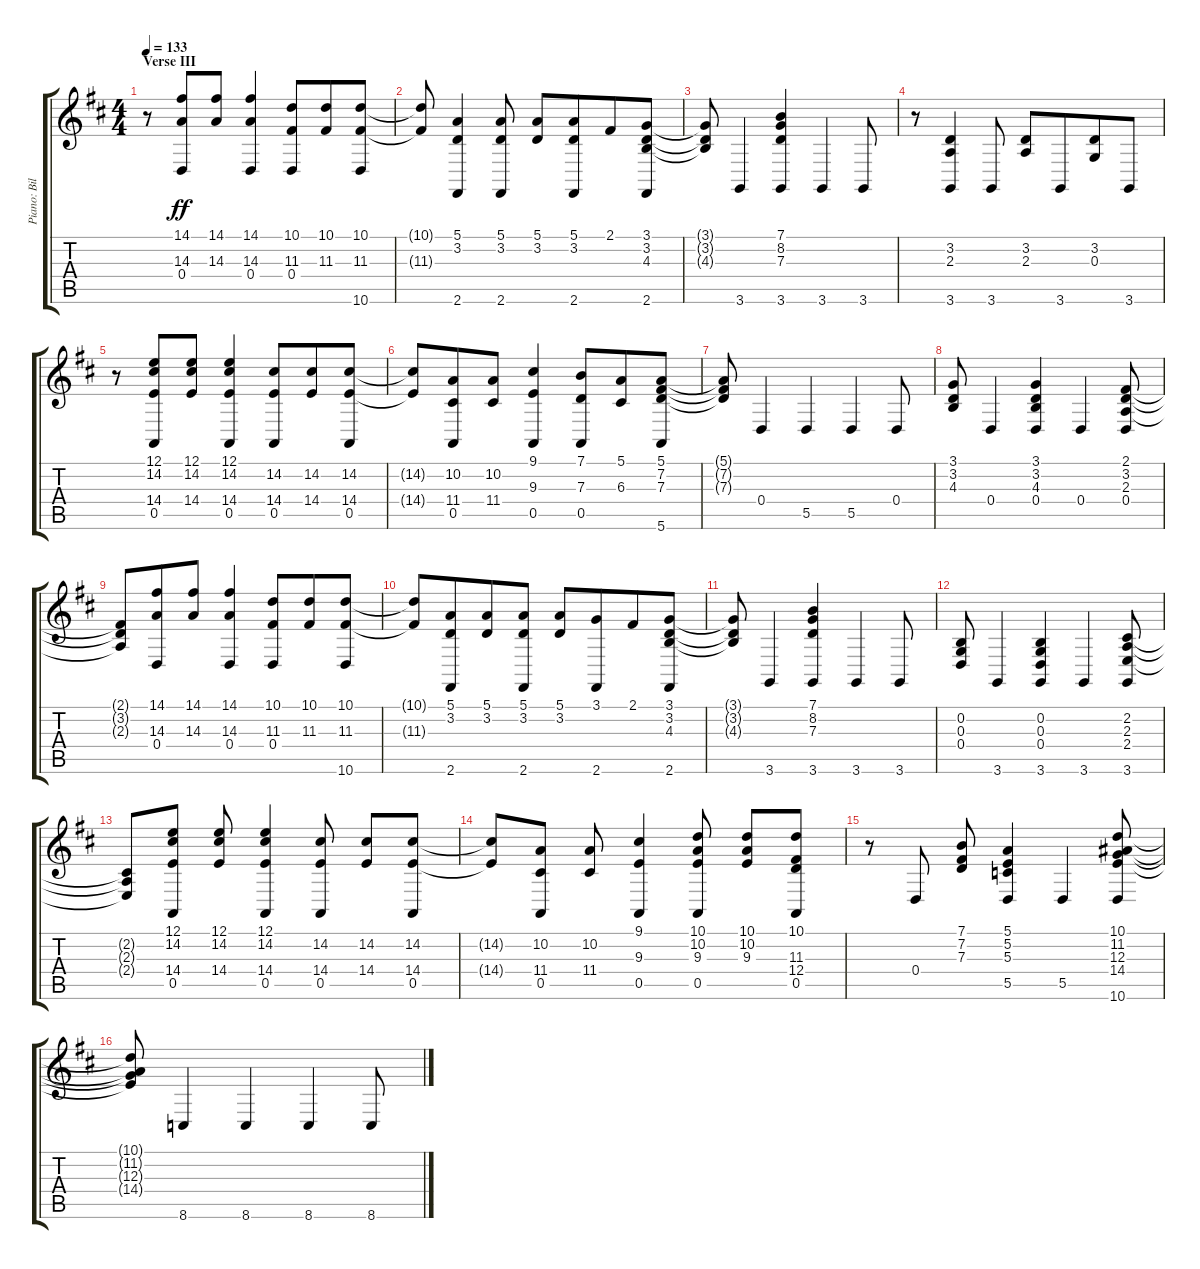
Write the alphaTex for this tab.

\track ("Piano: Billy" "Piano: Bil") {instrument acousticgrandpiano}
\staff {score tabs}
\tuning (E4 B3 G3 D3 A2 E2) {hide}
\ts (4 4)
\section ("" "Verse III")
\tempo 133
\clef g2
\ks d
r.8{dy ff} (14.1 14.3 0.4).8{beam merge} (14.1 14.3).8 (14.1 14.3 0.4).4 (10.1 11.3 0.4).8{beam merge} (10.1 11.3).8 (10.1 11.3 10.6).8 |
(10.1{t} 11.3{t}).8 (5.1 3.2 2.6).4 (5.1 3.2 2.6).8{beam split} (5.1 3.2).8 (5.1 3.2 2.6).8{beam merge} 2.1.8 (3.1 3.2 4.3 2.6).8 |
(3.1{t} 3.2{t} 4.3{t}).8 3.6.4 (7.1 8.2 7.3 3.6).4 3.6.4 3.6.8 |
r.8 (3.2 2.3 3.6).4 3.6.8 (3.2 2.3).8 3.6.8{beam merge} (3.2 0.3).8 3.6.8 |
r.8 (12.1 14.2 14.4 0.5).8{beam merge} (12.1 14.2 14.4).8 (12.1 14.2 14.4 0.5).4 (14.2 14.4 0.5).8{beam merge} (14.2 14.4).8 (14.2 14.4 0.5).8 |
(14.2{t} 14.4{t}).8 (10.2 11.4 0.5).8{beam merge} (10.2 11.4).8 (9.1 9.3 0.5).4 (7.1 7.3 0.5).8{beam merge} (5.1 6.3).8 (5.1 7.2 7.3 5.6).8 |
(5.1{t} 7.2{t} 7.3{t}).8 0.4.4 5.5.4 5.5.4 0.4.8 |
(3.1 3.2 4.3).8 0.4.4 (3.1 3.2 4.3 0.4).4 0.4.4 (2.1 3.2 2.3 0.4).8 |
(2.1{t} 3.2{t} 2.3{t}).8 (14.1 14.3 0.4).8{beam merge} (14.1 14.3).8 (14.1 14.3 0.4).4 (10.1 11.3 0.4).8{beam merge} (10.1 11.3).8 (10.1 11.3 10.6).8 |
(10.1{t} 11.3{t}).8 (5.1 3.2 2.6).8{beam merge} (5.1 3.2).8 (5.1 3.2 2.6).8 (5.1 3.2).8 (3.1 2.6).8{beam merge} 2.1.8 (3.1 3.2 4.3 2.6).8 |
(3.1{t} 3.2{t} 4.3{t}).8 3.6.4 (7.1 8.2 7.3 3.6).4 3.6.4 3.6.8 |
(0.2 0.3 0.4).8 3.6.4 (0.2 0.3 0.4 3.6).4 3.6.4 (2.2 2.3 2.4 3.6).8 |
(2.2{t} 2.3{t} 2.4{t}).8 (12.1 14.2 14.4 0.5).8 (12.1 14.2 14.4).8 (12.1 14.2 14.4 0.5).4 (14.2 14.4 0.5).8 (14.2 14.4).8 (14.2 14.4 0.5).8 |
(14.2{t} 14.4{t}).8 (10.2 11.4 0.5).8 (10.2 11.4).8 (9.1 9.3 0.5).4 (10.1 10.2 9.3 0.5).8 (10.1 10.2 9.3).8 (10.1 11.3 12.4 0.5).8 |
r.8 0.4.8 (7.1 7.2 7.3).8 (5.1 5.2 5.3 5.5).4 5.5.4 (10.1 11.2 12.3 14.4 10.6).8 |
(10.1{t} 11.2{t} 12.3{t} 14.4{t}).8 8.6.4 8.6.4 8.6.4 8.6.8
